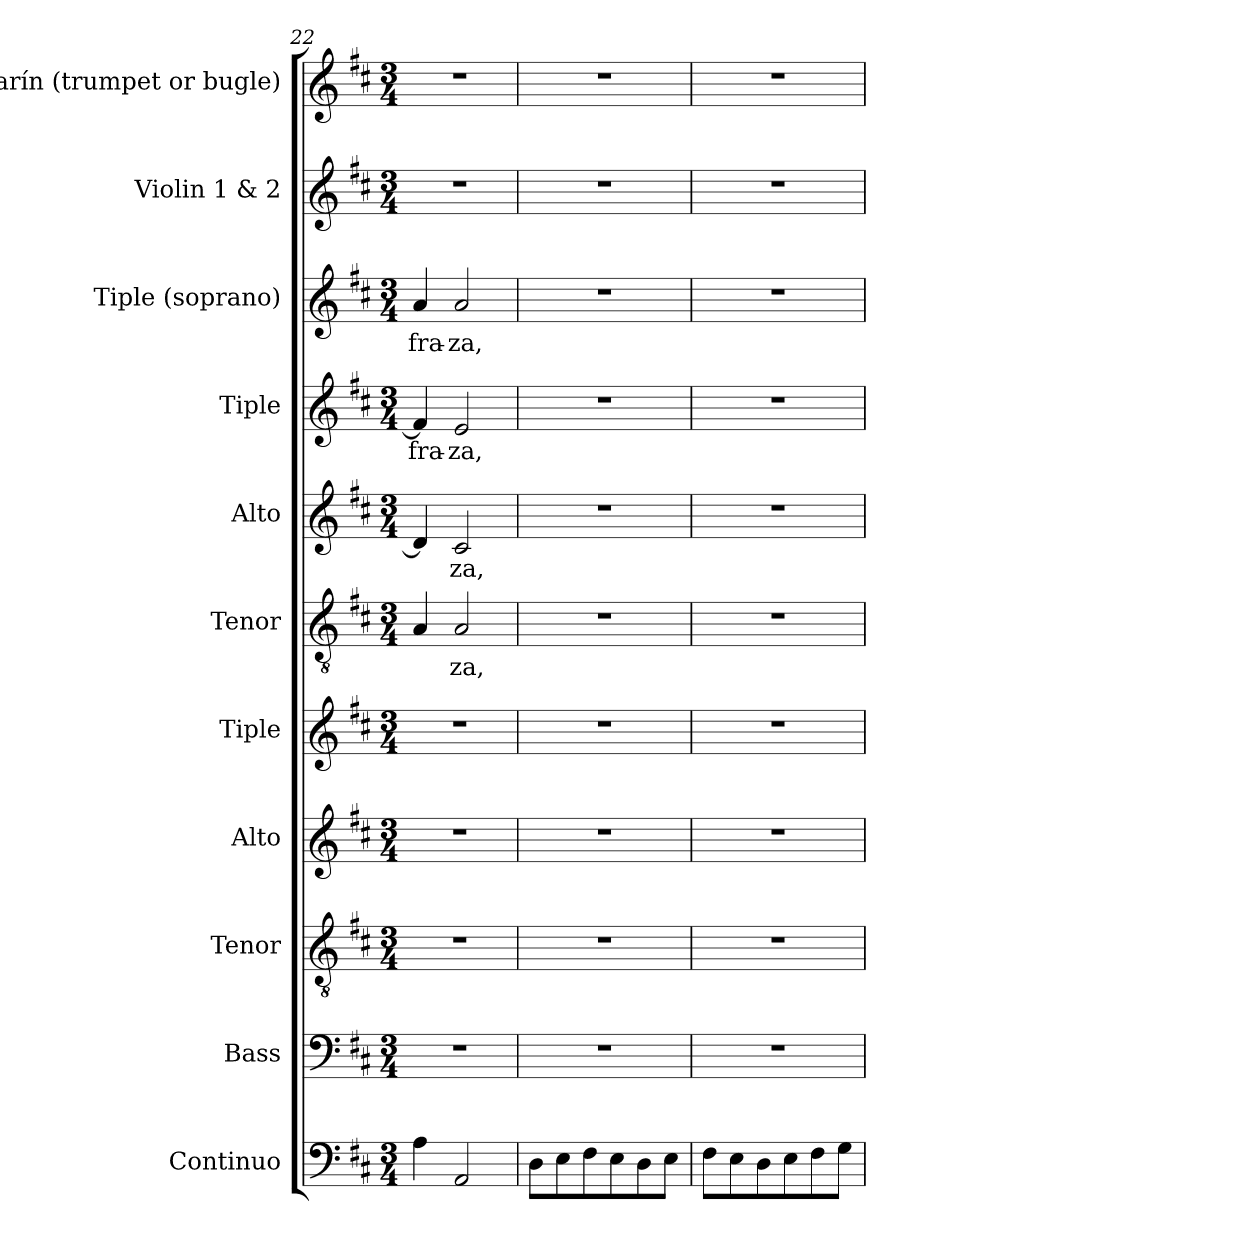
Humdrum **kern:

**kern	**kern	**kern	**kern	**kern	**kern	**text	**kern	**text	**kern	**text	**kern	**text	**kern	**kern
*part11	*part10	*part9	*part8	*part7	*part6	*part6	*part5	*part5	*part4	*part4	*part3	*part3	*part2	*part1
*staff11	*staff10	*staff9	*staff8	*staff7	*staff6	*staff6	*staff5	*staff5	*staff4	*staff4	*staff3	*staff3	*staff2	*staff1
*I"Continuo	*I"Bass	*I"Tenor	*I"Alto	*I"Tiple	*I"Tenor	*	*I"Alto	*	*I"Tiple	*	*I"Tiple (soprano)	*	*I"Violin 1  & 2	*I"Clarín (trumpet or bugle)
*I'Cont.	*I'B.	*I'T.	*I'A.	*	*I'T.	*	*I'A.	*	*	*	*I'S.	*	*	*I'Tr.
*clefF4	*clefF4	*clefGv2	*clefG2	*clefG2	*clefGv2	*	*clefG2	*	*clefG2	*	*clefG2	*	*clefG2	*clefG2
*	*	*ITrd7c12	*	*	*ITrd7c12	*	*	*	*	*	*	*	*	*
*k[f#c#]	*k[f#c#]	*k[f#c#]	*k[f#c#]	*k[f#c#]	*k[f#c#]	*	*k[f#c#]	*	*k[f#c#]	*	*k[f#c#]	*	*k[f#c#]	*k[f#c#]
*D:	*D:	*D:	*D:	*D:	*D:	*	*D:	*	*D:	*	*D:	*	*D:	*D:
*M3/4	*M3/4	*M3/4	*M3/4	*M3/4	*M3/4	*	*M3/4	*	*M3/4	*	*M3/4	*	*M3/4	*M3/4
=22	=22	=22	=22	=22	=22	=22	=22	=22	=22	=22	=22	=22	=22	=22
!	!LO:N:vis=1	!LO:N:vis=1	!LO:N:vis=1	!LO:N:vis=1	!	!	!	!	!	!	!	!	!	!
!	!	!	!	!	!	!	!	!	!	!LO:LY:b:color=#000000	!	!	!	!
!	!	!	!	!	!	!	!	!	!	!	!	!LO:LY:b:color=#000000	!LO:N:vis=1	!LO:N:vis=1
4Ai\	2.r	2.r	2.r	2.r	4AAi/	.	4di/]	.	4fni/]	-fra-	4ai/	-fra-	2.r	2.r
!	!	!	!	!	!	!LO:LY:b:color=#000000	!	!	!	!	!	!	!	!
!	!	!	!	!	!	!	!	!LO:LY:b:color=#000000	!	!	!	!	!	!
!	!	!	!	!	!	!	!	!	!	!LO:LY:b:color=#000000	!	!	!	!
!	!	!	!	!	!	!	!	!	!	!	!	!LO:LY:b:color=#000000	!	!
2AAi/	.	.	.	.	2AAi/	-za,	2c#i/	-za,	2ei/	-za,	2ai/	-za,	.	.
=23	=23	=23	=23	=23	=23	=23	=23	=23	=23	=23	=23	=23	=23	=23
!	!LO:N:vis=1	!LO:N:vis=1	!LO:N:vis=1	!LO:N:vis=1	!LO:N:vis=1	!	!LO:N:vis=1	!	!LO:N:vis=1	!	!LO:N:vis=1	!	!LO:N:vis=1	!LO:N:vis=1
8Di\L	2.r	2.r	2.r	2.r	2.r	.	2.r	.	2.r	.	2.r	.	2.r	2.r
8Ei\	.	.	.	.	.	.	.	.	.	.	.	.	.	.
8F#i\	.	.	.	.	.	.	.	.	.	.	.	.	.	.
8Ei\	.	.	.	.	.	.	.	.	.	.	.	.	.	.
8Di\	.	.	.	.	.	.	.	.	.	.	.	.	.	.
8Ei\J	.	.	.	.	.	.	.	.	.	.	.	.	.	.
=24	=24	=24	=24	=24	=24	=24	=24	=24	=24	=24	=24	=24	=24	=24
!	!LO:N:vis=1	!LO:N:vis=1	!LO:N:vis=1	!LO:N:vis=1	!LO:N:vis=1	!	!LO:N:vis=1	!	!LO:N:vis=1	!	!LO:N:vis=1	!	!LO:N:vis=1	!LO:N:vis=1
8F#i\L	2.r	2.r	2.r	2.r	2.r	.	2.r	.	2.r	.	2.r	.	2.r	2.r
8Ei\	.	.	.	.	.	.	.	.	.	.	.	.	.	.
8Di\	.	.	.	.	.	.	.	.	.	.	.	.	.	.
8Ei\	.	.	.	.	.	.	.	.	.	.	.	.	.	.
8F#i\	.	.	.	.	.	.	.	.	.	.	.	.	.	.
8Gi\J	.	.	.	.	.	.	.	.	.	.	.	.	.	.
=	=	=	=	=	=	=	=	=	=	=	=	=	=	=
*-	*-	*-	*-	*-	*-	*-	*-	*-	*-	*-	*-	*-	*-	*-
